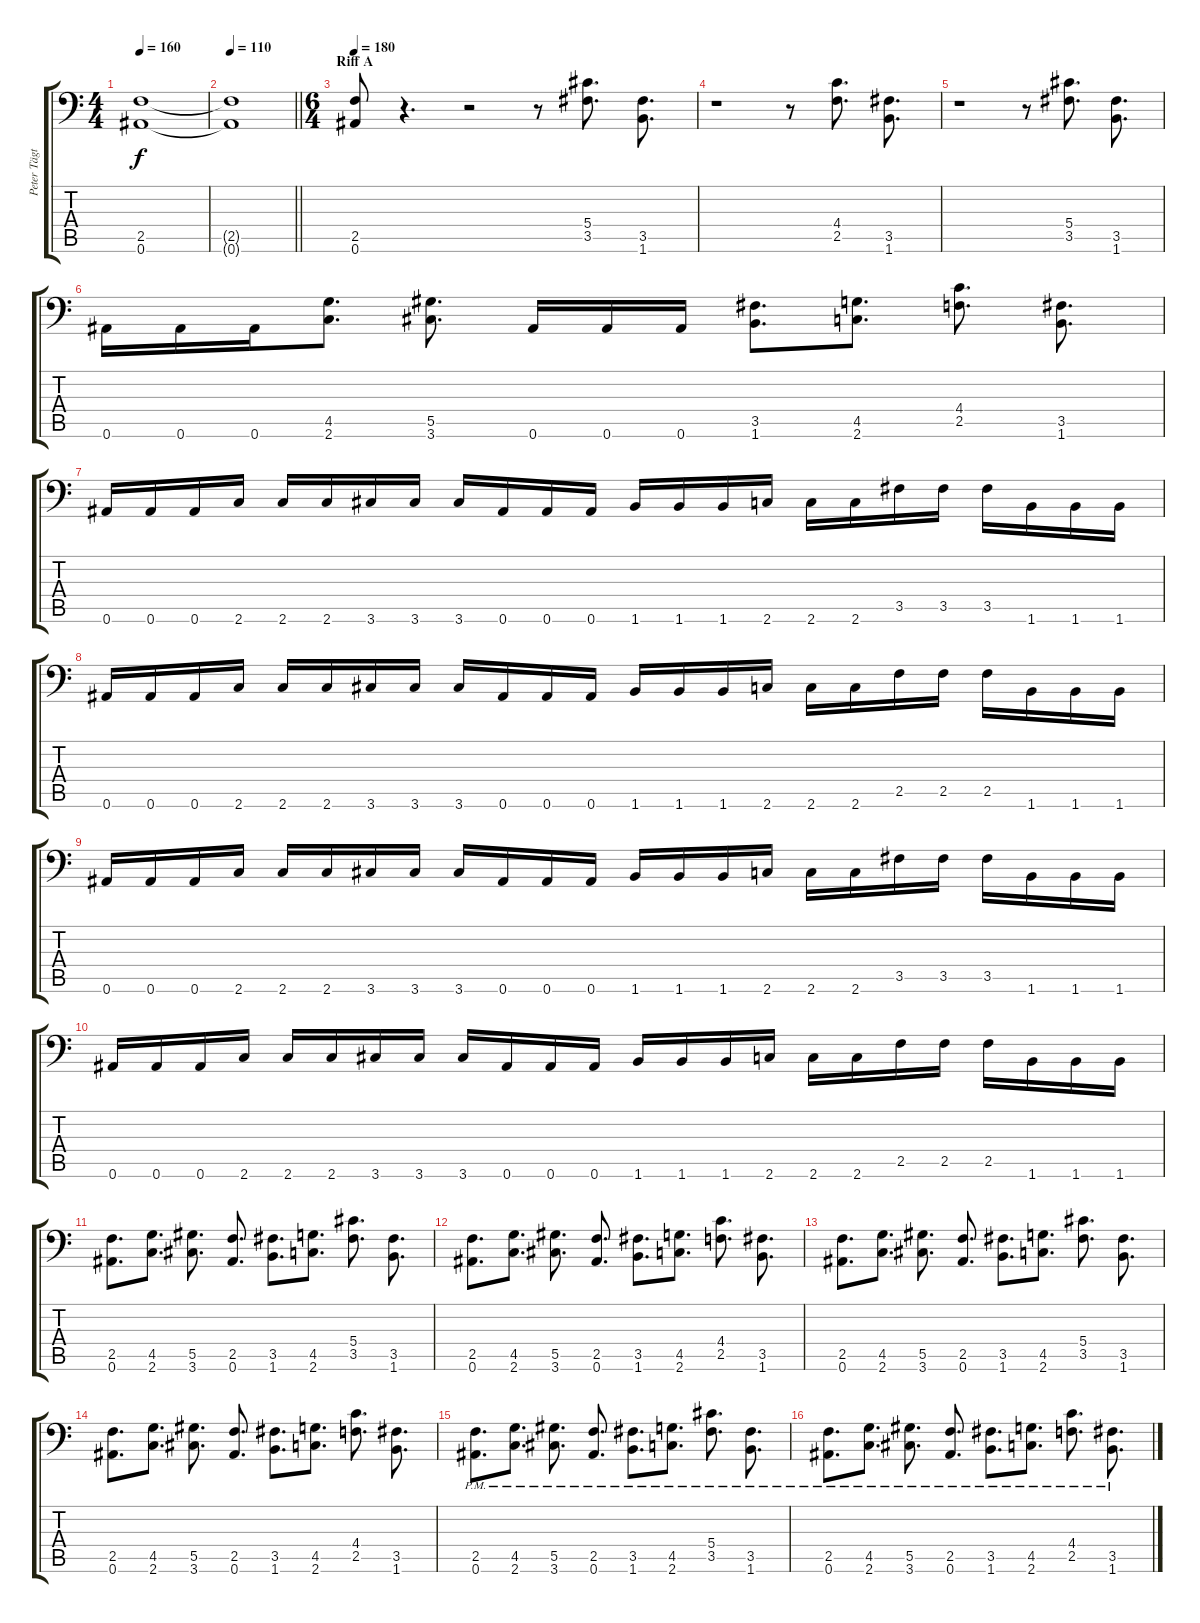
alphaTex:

\track ("Peter Tägtgren " "Peter Tägt") {instrument distortionguitar}
\staff {score tabs}
\tuning (Bb3 F3 Db3 Ab2 Eb2 Bb1) {hide}
\ts (4 4)
\tempo 160
\clef f4
\ks c
(2.5 0.6).1{dy f} |
\tempo 110
\barLineRight lightlight
(2.5{t} 0.6{t}).1 |
\ts (6 4)
\section ("" "Riff A")
\tempo 180
(2.5 0.6).8 r.4{d} r.2 r.8 (5.4 3.5).8{d} (3.5 1.6).8{d} |
r.1 r.8 (4.4 2.5).8{d} (3.5 1.6).8{d} |
r.1 r.8 (5.4 3.5).8{d} (3.5 1.6).8{d} |
0.6.16 0.6.16 0.6.16 (4.5 2.6).8{d} (5.5 3.6).8{d} 0.6.16 0.6.16 0.6.16 (3.5 1.6).8{d} (4.5 2.6).8{d} (4.4 2.5).8{d} (3.5 1.6).8{d} |
0.6.16 0.6.16 0.6.16 2.6.16 2.6.16 2.6.16 3.6.16 3.6.16 3.6.16 0.6.16 0.6.16 0.6.16 1.6.16 1.6.16 1.6.16 2.6.16 2.6.16 2.6.16 3.5.16 3.5.16 3.5.16 1.6.16 1.6.16 1.6.16 |
0.6.16 0.6.16 0.6.16 2.6.16 2.6.16 2.6.16 3.6.16 3.6.16 3.6.16 0.6.16 0.6.16 0.6.16 1.6.16 1.6.16 1.6.16 2.6.16 2.6.16 2.6.16 2.5.16 2.5.16 2.5.16 1.6.16 1.6.16 1.6.16 |
0.6.16 0.6.16 0.6.16 2.6.16 2.6.16 2.6.16 3.6.16 3.6.16 3.6.16 0.6.16 0.6.16 0.6.16 1.6.16 1.6.16 1.6.16 2.6.16 2.6.16 2.6.16 3.5.16 3.5.16 3.5.16 1.6.16 1.6.16 1.6.16 |
0.6.16 0.6.16 0.6.16 2.6.16 2.6.16 2.6.16 3.6.16 3.6.16 3.6.16 0.6.16 0.6.16 0.6.16 1.6.16 1.6.16 1.6.16 2.6.16 2.6.16 2.6.16 2.5.16 2.5.16 2.5.16 1.6.16 1.6.16 1.6.16 |
(2.5 0.6).8{d} (4.5 2.6).8{d} (5.5 3.6).8{d} (2.5 0.6).8{d} (3.5 1.6).8{d} (4.5 2.6).8{d} (5.4 3.5).8{d} (3.5 1.6).8{d} |
(2.5 0.6).8{d} (4.5 2.6).8{d} (5.5 3.6).8{d} (2.5 0.6).8{d} (3.5 1.6).8{d} (4.5 2.6).8{d} (4.4 2.5).8{d} (3.5 1.6).8{d} |
(2.5 0.6).8{d} (4.5 2.6).8{d} (5.5 3.6).8{d} (2.5 0.6).8{d} (3.5 1.6).8{d} (4.5 2.6).8{d} (5.4 3.5).8{d} (3.5 1.6).8{d} |
(2.5 0.6).8{d} (4.5 2.6).8{d} (5.5 3.6).8{d} (2.5 0.6).8{d} (3.5 1.6).8{d} (4.5 2.6).8{d} (4.4 2.5).8{d} (3.5 1.6).8{d} |
(2.5{pm} 0.6{pm}).8{d} (4.5{pm} 2.6{pm}).8{d} (5.5{pm} 3.6{pm}).8{d} (2.5{pm} 0.6{pm}).8{d} (3.5{pm} 1.6{pm}).8{d} (4.5{pm} 2.6{pm}).8{d} (5.4{pm} 3.5{pm}).8{d} (3.5{pm} 1.6{pm}).8{d} |
(2.5{pm} 0.6{pm}).8{d} (4.5{pm} 2.6{pm}).8{d} (5.5{pm} 3.6{pm}).8{d} (2.5{pm} 0.6{pm}).8{d} (3.5{pm} 1.6{pm}).8{d} (4.5{pm} 2.6{pm}).8{d} (4.4{pm} 2.5{pm}).8{d} (3.5{pm} 1.6{pm}).8{d}
